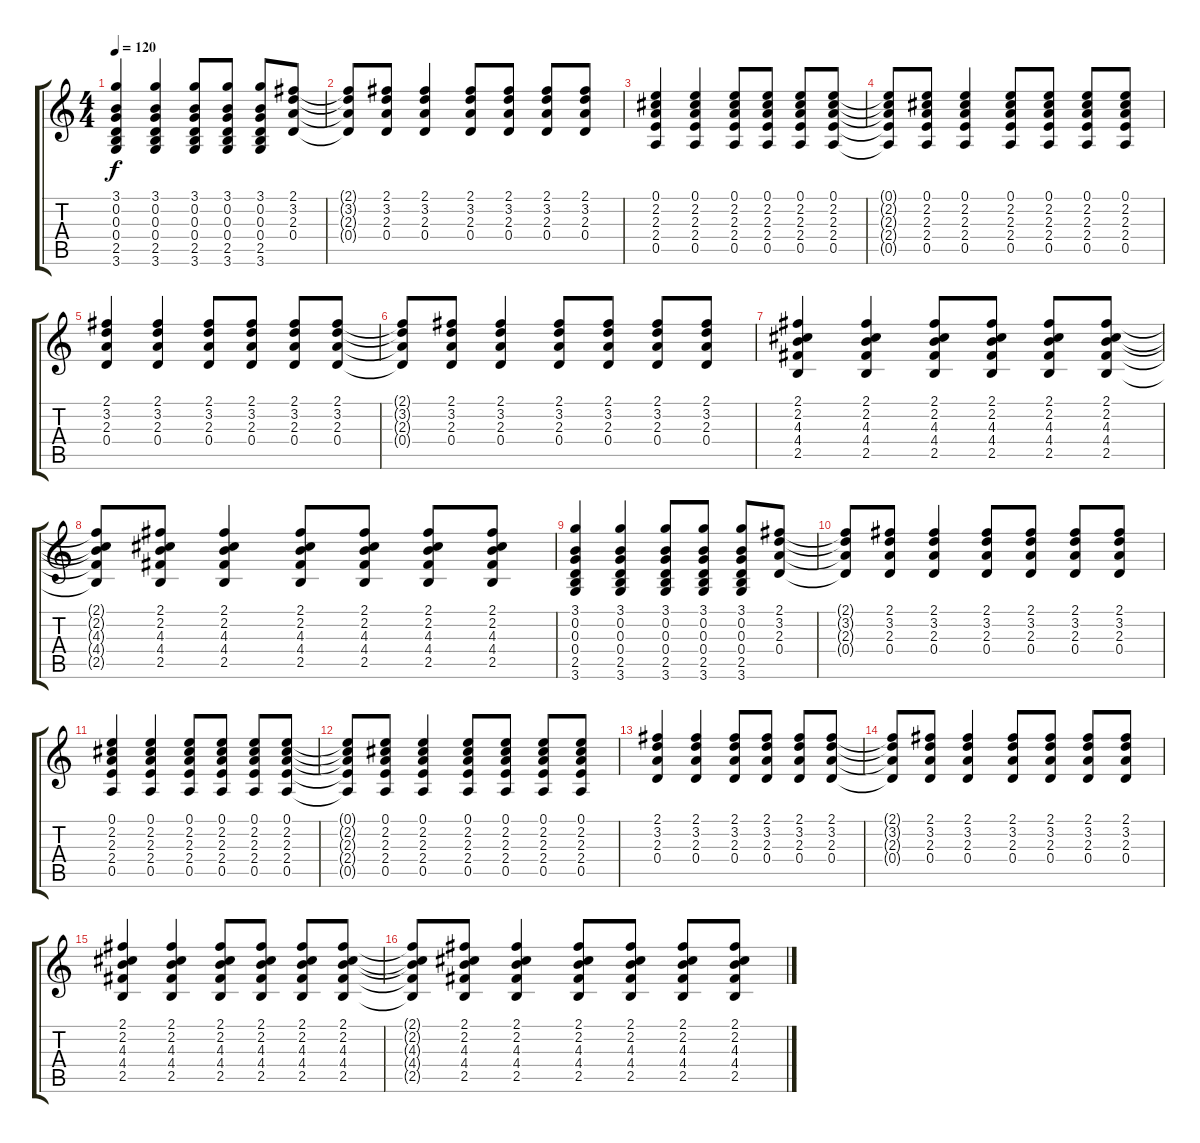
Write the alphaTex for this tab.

\track (" " " ") {instrument overdrivenguitar}
\staff {score tabs}
\tuning (E4 B3 G3 D3 A2 E2) {hide}
\ts (4 4)
\tempo 120
\clef g2
\ks c
(3.1 0.2 0.3 0.4 2.5 3.6).4{dy f} (3.1 0.2 0.3 0.4 2.5 3.6).4 (3.1 0.2 0.3 0.4 2.5 3.6).8 (3.1 0.2 0.3 0.4 2.5 3.6).8 (3.1 0.2 0.3 0.4 2.5 3.6).8 (2.1 3.2 2.3 0.4).8 |
(2.1{t} 3.2{t} 2.3{t} 0.4{t}).8 (2.1 3.2 2.3 0.4).8 (2.1 3.2 2.3 0.4).4 (2.1 3.2 2.3 0.4).8 (2.1 3.2 2.3 0.4).8 (2.1 3.2 2.3 0.4).8 (2.1 3.2 2.3 0.4).8 |
(0.1 2.2 2.3 2.4 0.5).4 (0.1 2.2 2.3 2.4 0.5).4 (0.1 2.2 2.3 2.4 0.5).8 (0.1 2.2 2.3 2.4 0.5).8 (0.1 2.2 2.3 2.4 0.5).8 (0.1 2.2 2.3 2.4 0.5).8 |
(0.1{t} 2.2{t} 2.3{t} 2.4{t} 0.5{t}).8 (0.1 2.2 2.3 2.4 0.5).8 (0.1 2.2 2.3 2.4 0.5).4 (0.1 2.2 2.3 2.4 0.5).8 (0.1 2.2 2.3 2.4 0.5).8 (0.1 2.2 2.3 2.4 0.5).8 (0.1 2.2 2.3 2.4 0.5).8 |
(2.1 3.2 2.3 0.4).4 (2.1 3.2 2.3 0.4).4 (2.1 3.2 2.3 0.4).8 (2.1 3.2 2.3 0.4).8 (2.1 3.2 2.3 0.4).8 (2.1 3.2 2.3 0.4).8 |
(2.1{t} 3.2{t} 2.3{t} 0.4{t}).8 (2.1 3.2 2.3 0.4).8 (2.1 3.2 2.3 0.4).4 (2.1 3.2 2.3 0.4).8 (2.1 3.2 2.3 0.4).8 (2.1 3.2 2.3 0.4).8 (2.1 3.2 2.3 0.4).8 |
(2.1 2.2 4.3 4.4 2.5).4 (2.1 2.2 4.3 4.4 2.5).4 (2.1 2.2 4.3 4.4 2.5).8 (2.1 2.2 4.3 4.4 2.5).8 (2.1 2.2 4.3 4.4 2.5).8 (2.1 2.2 4.3 4.4 2.5).8 |
(2.1{t} 2.2{t} 4.3{t} 4.4{t} 2.5{t}).8 (2.1 2.2 4.3 4.4 2.5).8 (2.1 2.2 4.3 4.4 2.5).4 (2.1 2.2 4.3 4.4 2.5).8 (2.1 2.2 4.3 4.4 2.5).8 (2.1 2.2 4.3 4.4 2.5).8 (2.1 2.2 4.3 4.4 2.5).8 |
(3.1 0.2 0.3 0.4 2.5 3.6).4 (3.1 0.2 0.3 0.4 2.5 3.6).4 (3.1 0.2 0.3 0.4 2.5 3.6).8 (3.1 0.2 0.3 0.4 2.5 3.6).8 (3.1 0.2 0.3 0.4 2.5 3.6).8 (2.1 3.2 2.3 0.4).8 |
(2.1{t} 3.2{t} 2.3{t} 0.4{t}).8 (2.1 3.2 2.3 0.4).8 (2.1 3.2 2.3 0.4).4 (2.1 3.2 2.3 0.4).8 (2.1 3.2 2.3 0.4).8 (2.1 3.2 2.3 0.4).8 (2.1 3.2 2.3 0.4).8 |
(0.1 2.2 2.3 2.4 0.5).4 (0.1 2.2 2.3 2.4 0.5).4 (0.1 2.2 2.3 2.4 0.5).8 (0.1 2.2 2.3 2.4 0.5).8 (0.1 2.2 2.3 2.4 0.5).8 (0.1 2.2 2.3 2.4 0.5).8 |
(0.1{t} 2.2{t} 2.3{t} 2.4{t} 0.5{t}).8 (0.1 2.2 2.3 2.4 0.5).8 (0.1 2.2 2.3 2.4 0.5).4 (0.1 2.2 2.3 2.4 0.5).8 (0.1 2.2 2.3 2.4 0.5).8 (0.1 2.2 2.3 2.4 0.5).8 (0.1 2.2 2.3 2.4 0.5).8 |
(2.1 3.2 2.3 0.4).4 (2.1 3.2 2.3 0.4).4 (2.1 3.2 2.3 0.4).8 (2.1 3.2 2.3 0.4).8 (2.1 3.2 2.3 0.4).8 (2.1 3.2 2.3 0.4).8 |
(2.1{t} 3.2{t} 2.3{t} 0.4{t}).8 (2.1 3.2 2.3 0.4).8 (2.1 3.2 2.3 0.4).4 (2.1 3.2 2.3 0.4).8 (2.1 3.2 2.3 0.4).8 (2.1 3.2 2.3 0.4).8 (2.1 3.2 2.3 0.4).8 |
(2.1 2.2 4.3 4.4 2.5).4 (2.1 2.2 4.3 4.4 2.5).4 (2.1 2.2 4.3 4.4 2.5).8 (2.1 2.2 4.3 4.4 2.5).8 (2.1 2.2 4.3 4.4 2.5).8 (2.1 2.2 4.3 4.4 2.5).8 |
(2.1{t} 2.2{t} 4.3{t} 4.4{t} 2.5{t}).8 (2.1 2.2 4.3 4.4 2.5).8 (2.1 2.2 4.3 4.4 2.5).4 (2.1 2.2 4.3 4.4 2.5).8 (2.1 2.2 4.3 4.4 2.5).8 (2.1 2.2 4.3 4.4 2.5).8 (2.1 2.2 4.3 4.4 2.5).8
